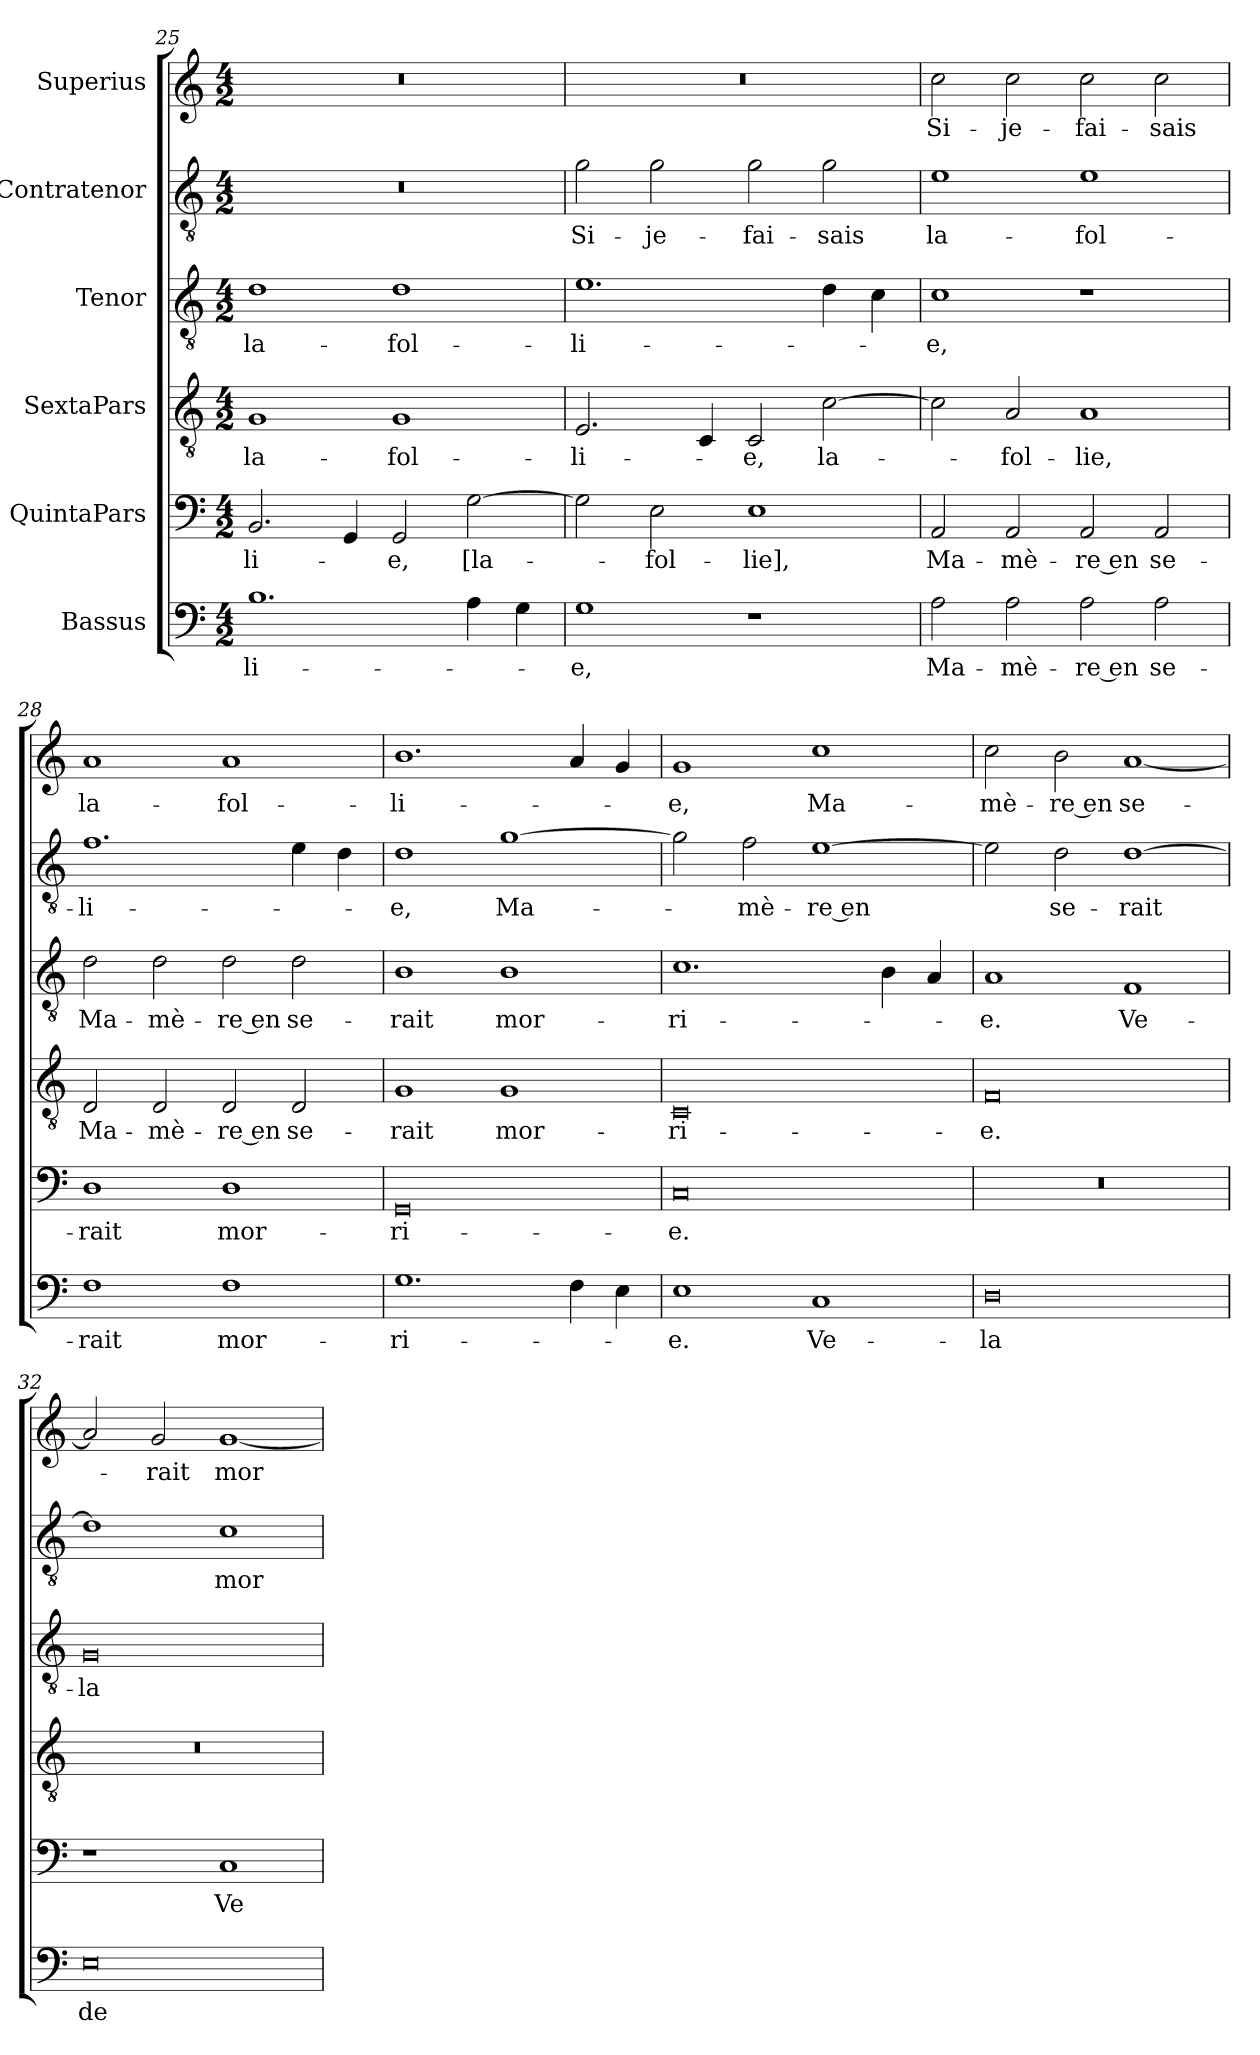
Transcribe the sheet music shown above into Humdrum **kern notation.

**kern	**text	**kern	**text	**kern	**text	**kern	**text	**kern	**text	**kern	**text
*part6	*part6	*part5	*part5	*part4	*part4	*part3	*part3	*part2	*part2	*part1	*part1
*staff6	*staff6	*staff5	*staff5	*staff4	*staff4	*staff3	*staff3	*staff2	*staff2	*staff1	*staff1
*I"Bassus	*	*I"QuintaPars	*	*I"SextaPars	*	*I"Tenor	*	*I"Contratenor	*	*I"Superius	*
*clefF4	*	*clefF4	*	*clefGv2	*	*clefGv2	*	*clefGv2	*	*clefG2	*
*k[]	*	*k[]	*	*k[]	*	*k[]	*	*k[]	*	*k[]	*
*M4/2	*	*M4/2	*	*M4/2	*	*M4/2	*	*M4/2	*	*M4/2	*
=25	=25	=25	=25	=25	=25	=25	=25	=25	=25	=25	=25
1.B\	-li-	2.BB/	-li-	1G/	la-	1d\	la-	0r	.	0r	.
.	.	4GG/	.	.	.	.	.	.	.	.	.
.	.	2GG/	-e,	1G/	fol-	1d\	fol-	.	.	.	.
4A\	.	[2G\	[la-	.	.	.	.	.	.	.	.
4G\	.	.	.	.	.	.	.	.	.	.	.
=26	=26	=26	=26	=26	=26	=26	=26	=26	=26	=26	=26
1G\	-e,	2G\]	.	2.E/	-li-	1.e\	-li-	2g\	Si-	0r	.
.	.	2E\	fol-	.	.	.	.	2g\	je-	.	.
.	.	.	.	4C/	.	.	.	.	.	.	.
1r	.	1E\	-lie],	2C/	-e,	.	.	2g\	fai-	.	.
.	.	.	.	[2c\	la-	4d\	.	2g\	-sais	.	.
.	.	.	.	.	.	4c\	.	.	.	.	.
=27	=27	=27	=27	=27	=27	=27	=27	=27	=27	=27	=27
2A\	Ma-	2AA/	Ma-	2c\]	.	1c\	-e,	1e\	la-	2cc\	Si-
2A\	mè-	2AA/	mè-	2A/	fol-	.	.	.	.	2cc\	je-
2A\	-re en	2AA/	-re en	1A/	-lie,	1r	.	1e\	fol-	2cc\	fai-
2A\	se-	2AA/	se-	.	.	.	.	.	.	2cc\	-sais
=28	=28	=28	=28	=28	=28	=28	=28	=28	=28	=28	=28
1F\	-rait	1D\	-rait	2D/	Ma-	2d\	Ma-	1.f\	-li-	1a/	la-
.	.	.	.	2D/	mè-	2d\	mè-	.	.	.	.
1F\	mor-	1D\	mor-	2D/	-re en	2d\	-re en	.	.	1a/	fol-
.	.	.	.	2D/	se-	2d\	se-	4e\	.	.	.
.	.	.	.	.	.	.	.	4d\	.	.	.
=29	=29	=29	=29	=29	=29	=29	=29	=29	=29	=29	=29
1.G\	-ri-	0GG/	-ri-	1G/	-rait	1B\	-rait	1d\	-e,	1.b\	-li-
.	.	.	.	1G/	mor-	1B\	mor-	[1g\	Ma-	.	.
4F\	.	.	.	.	.	.	.	.	.	4a/	.
4E\	.	.	.	.	.	.	.	.	.	4g/	.
=30	=30	=30	=30	=30	=30	=30	=30	=30	=30	=30	=30
1E\	-e.	0C/	-e.	0C/	-ri-	1.c\	-ri-	2g\]	.	1g/	-e,
.	.	.	.	.	.	.	.	2f\	mè-	.	.
1C/	Ve-	.	.	.	.	.	.	[1e\	-re en	1cc\	Ma-
.	.	.	.	.	.	4B\	.	.	.	.	.
.	.	.	.	.	.	4A/	.	.	.	.	.
=31	=31	=31	=31	=31	=31	=31	=31	=31	=31	=31	=31
0D\	-la	0r	.	0F/	-e.	1A/	-e.	2e\]	.	2cc\	mè-
.	.	.	.	.	.	.	.	2d\	se-	2b\	-re en
.	.	.	.	.	.	1F/	Ve-	[1d\	-rait	[1a/	se-
=32	=32	=32	=32	=32	=32	=32	=32	=32	=32	=32	=32
0E\	de-	1r	.	0r	.	0G/	-la	1d\]	.	2a/]	.
.	.	.	.	.	.	.	.	.	.	2g/	-rait
.	.	1C/	Ve-	.	.	.	.	1c\	mor-	[1g/	mor-
=	=	=	=	=	=	=	=	=	=	=	=
*-	*-	*-	*-	*-	*-	*-	*-	*-	*-	*-	*-
